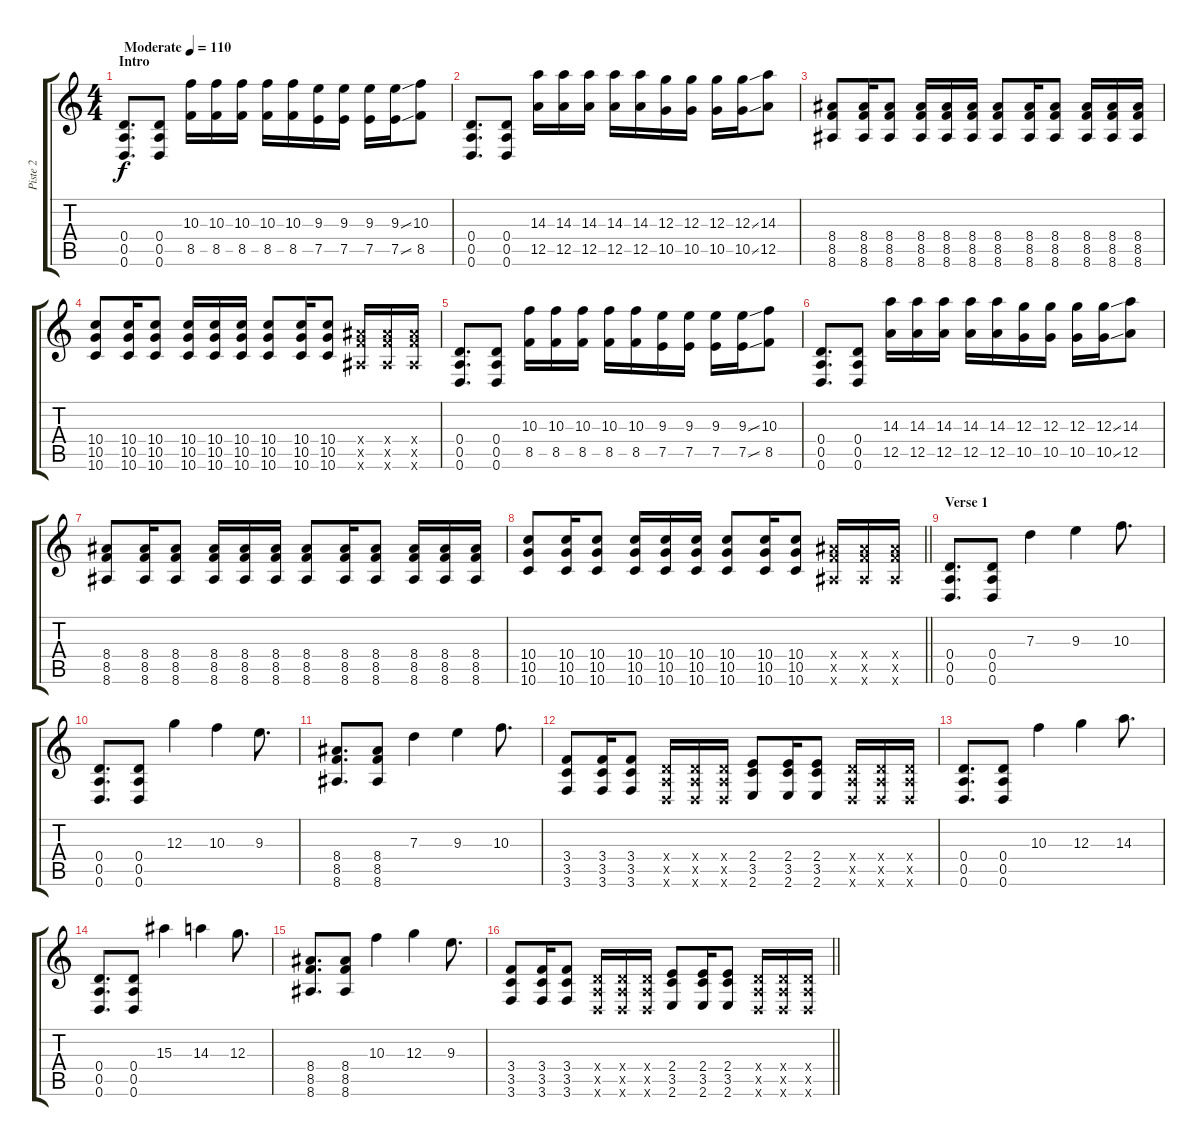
\track ("Piste 2" "Piste 2") {instrument distortionguitar}
\staff {score tabs}
\tuning (E4 B3 G3 D3 A2 D2) {hide}
\ts (4 4)
\section ("" "Intro")
\tempo (110 "Moderate")
\clef g2
\ks c
(0.4 0.5 0.6).8{d dy f instrument distortionguitar} (0.4 0.5 0.6).8 (10.3 8.5).16 (10.3 8.5).16 (10.3 8.5).16 (10.3 8.5).16 (10.3 8.5).16 (9.3 7.5).16 (9.3 7.5).16 (9.3 7.5).16 (9.3{ss} 7.5{ss}).16 (10.3 8.5).8 |
(0.4 0.5 0.6).8{d} (0.4 0.5 0.6).8 (14.3 12.5).16 (14.3 12.5).16 (14.3 12.5).16 (14.3 12.5).16 (14.3 12.5).16 (12.3 10.5).16 (12.3 10.5).16 (12.3 10.5).16 (12.3{ss} 10.5{ss}).16 (14.3 12.5).8 |
(8.4 8.5 8.6).8 (8.4 8.5 8.6).16 (8.4 8.5 8.6).8 (8.4 8.5 8.6).16 (8.4 8.5 8.6).16 (8.4 8.5 8.6).16 (8.4 8.5 8.6).8 (8.4 8.5 8.6).16 (8.4 8.5 8.6).8 (8.4 8.5 8.6).16 (8.4 8.5 8.6).16 (8.4 8.5 8.6).16 |
(10.4 10.5 10.6).8 (10.4 10.5 10.6).16 (10.4 10.5 10.6).8 (10.4 10.5 10.6).16 (10.4 10.5 10.6).16 (10.4 10.5 10.6).16 (10.4 10.5 10.6).8 (10.4 10.5 10.6).16 (10.4 10.5 10.6).8 (8.4{x} 8.5{x} 8.6{x}).16 (8.4{x} 8.5{x} 8.6{x}).16 (8.4{x} 8.5{x} 8.6{x}).16 |
(0.4 0.5 0.6).8{d} (0.4 0.5 0.6).8 (10.3 8.5).16 (10.3 8.5).16 (10.3 8.5).16 (10.3 8.5).16 (10.3 8.5).16 (9.3 7.5).16 (9.3 7.5).16 (9.3 7.5).16 (9.3{ss} 7.5{ss}).16 (10.3 8.5).8 |
(0.4 0.5 0.6).8{d} (0.4 0.5 0.6).8 (14.3 12.5).16 (14.3 12.5).16 (14.3 12.5).16 (14.3 12.5).16 (14.3 12.5).16 (12.3 10.5).16 (12.3 10.5).16 (12.3 10.5).16 (12.3{ss} 10.5{ss}).16 (14.3 12.5).8 |
(8.4 8.5 8.6).8 (8.4 8.5 8.6).16 (8.4 8.5 8.6).8 (8.4 8.5 8.6).16 (8.4 8.5 8.6).16 (8.4 8.5 8.6).16 (8.4 8.5 8.6).8 (8.4 8.5 8.6).16 (8.4 8.5 8.6).8 (8.4 8.5 8.6).16 (8.4 8.5 8.6).16 (8.4 8.5 8.6).16 |
\barLineRight lightlight
(10.4 10.5 10.6).8 (10.4 10.5 10.6).16 (10.4 10.5 10.6).8 (10.4 10.5 10.6).16 (10.4 10.5 10.6).16 (10.4 10.5 10.6).16 (10.4 10.5 10.6).8 (10.4 10.5 10.6).16 (10.4 10.5 10.6).8 (8.4{x} 8.5{x} 8.6{x}).16 (8.4{x} 8.5{x} 8.6{x}).16 (8.4{x} 8.5{x} 8.6{x}).16 |
\section ("" "Verse 1")
(0.4 0.5 0.6).8{d} (0.4 0.5 0.6).8 7.3.4 9.3.4 10.3.8{d} |
(0.4 0.5 0.6).8{d} (0.4 0.5 0.6).8 12.3.4 10.3.4 9.3.8{d} |
(8.4 8.5 8.6).8{d} (8.4 8.5 8.6).8 7.3.4 9.3.4 10.3.8{d} |
(3.4 3.5 3.6).8 (3.4 3.5 3.6).16 (3.4 3.5 3.6).8 (0.4{x} 0.5{x} 0.6{x}).16 (0.4{x} 0.5{x} 0.6{x}).16 (0.4{x} 0.5{x} 0.6{x}).16 (2.4 3.5 2.6).8 (2.4 3.5 2.6).16 (2.4 3.5 2.6).8 (0.4{x} 0.5{x} 0.6{x}).16 (0.4{x} 0.5{x} 0.6{x}).16 (0.4{x} 0.5{x} 0.6{x}).16 |
(0.4 0.5 0.6).8{d} (0.4 0.5 0.6).8 10.3.4 12.3.4 14.3.8{d} |
(0.4 0.5 0.6).8{d} (0.4 0.5 0.6).8 15.3.4 14.3.4 12.3.8{d} |
(8.4 8.5 8.6).8{d} (8.4 8.5 8.6).8 10.3.4 12.3.4 9.3.8{d} |
\barLineRight lightlight
(3.4 3.5 3.6).8 (3.4 3.5 3.6).16 (3.4 3.5 3.6).8 (0.4{x} 0.5{x} 0.6{x}).16 (0.4{x} 0.5{x} 0.6{x}).16 (0.4{x} 0.5{x} 0.6{x}).16 (2.4 3.5 2.6).8 (2.4 3.5 2.6).16 (2.4 3.5 2.6).8 (0.4{x} 0.5{x} 0.6{x}).16 (0.4{x} 0.5{x} 0.6{x}).16 (0.4{x} 0.5{x} 0.6{x}).16
